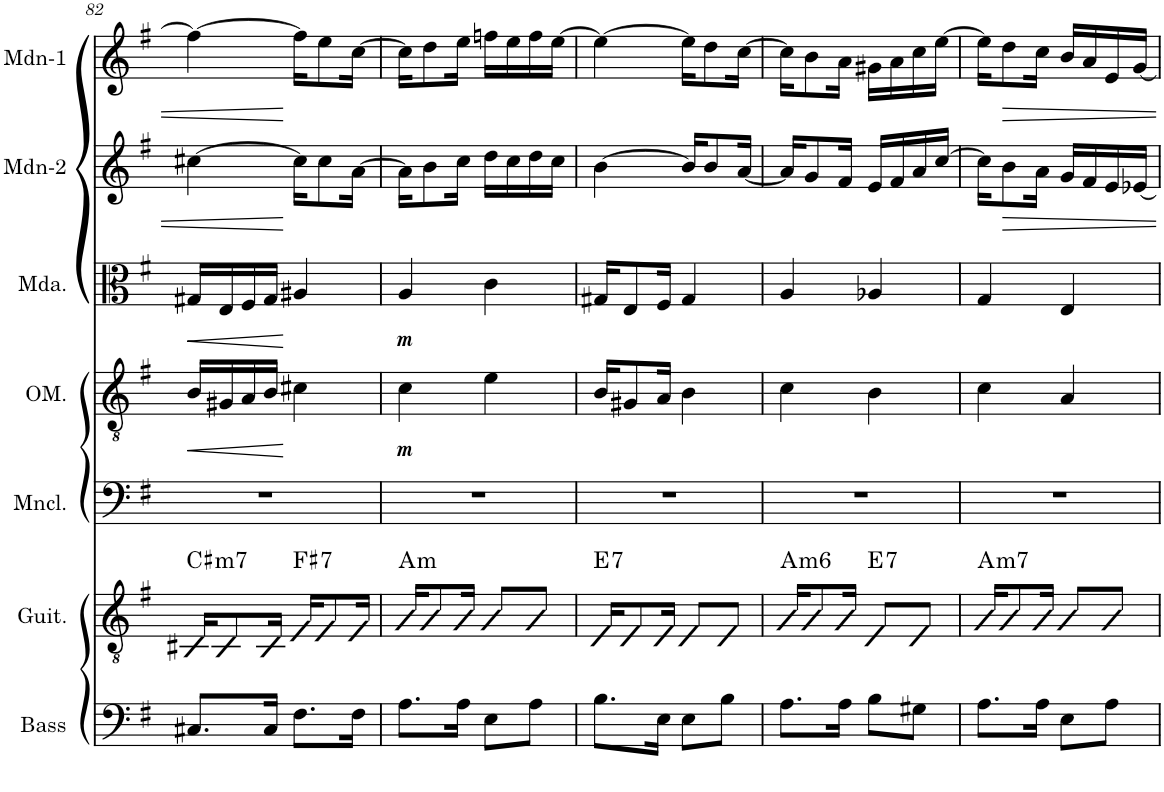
**kern	**kern	**harte	**kern	**kern	**dynam	**kern	**dynam	**kern	**kern
*part7	*part6	*part6	*part5	*part4	*part4	*part3	*part3	*part2	*part1
*staff7	*staff6	*	*staff5	*staff4	*staff4	*staff3	*staff3	*staff2	*staff1
*I"Acoustic Bass	*I"Acoustic Guitar	*	*I"Mandocello	*I"Octave Mandolin	*	*I"Mandola	*	*I"Mandolin-2	*I"Mandolin-1
*I'Bass	*I'Guit.	*	*I'Mncl.	*I'OM.	*	*I'Mda.	*	*I'Mdn-2	*I'Mdn-1
!!LO:PB:g=z
*clefF4	*clefGv2	*	*clefF4	*clefGv2	*	*clefC3	*	*clefG2	*clefG2
*Trd7c12	*	*	*	*	*	*	*	*	*
*k[f#]	*k[f#]	*	*k[f#]	*k[f#]	*	*k[f#]	*	*k[f#]	*k[f#]
*M2/4	*M2/4	*	*M2/4	*M2/4	*	*M2/4	*	*M2/4	*M2/4
=82	=82	=82	=82	=82	=82	=82	=82	=82	=82
!	!	!LO:H:kt=m7	!	!	!LO:HP:b	!	!LO:HP:b	!	!
8.C#X/L	16C#X/KL	C#:min7	2r	16B/LL	<	16G#X/LL	<	[4cc#X\	4ff#\_
.	8C#/	.	.	16G#X/	.	16E/	.	.	.
.	.	.	.	16A/	.	16F#/	.	.	.
16C#/Jk	16C#/Jk	.	.	16B/JJ	.	16G#/JJ	.	.	.
!	!	!LO:H:kt=7	!	!	!	!	!	!	!
8.F#\L	16F#/KL	F#:7	.	4c#X\	[	4A#X/	[	16cc#\KL]	16ff#\KL]
.	8F#/	.	.	.	.	.	.	8cc#\	8ee\
16F#\Jk	16F#/Jk	.	.	.	.	.	.	[16a\Jk	[16cc\Jk
=83	=83	=83	=83	=83	=83	=83	=83	=83	=83
!	!	!LO:H:kt=m	!	!	!LO:DY:b	!	!LO:DY:b	!	!
8.A\L	16A/KL	A:min	2r	4c\	other-dynamics	4A/	other-dynamics	16a\KL]	16cc\KL]
.	8A/	.	.	.	.	.	.	8b\	8dd\
16A\Jk	16A/Jk	.	.	.	.	.	.	16cc\Jk	16ee\Jk
8E\L	8A/L	.	.	4e\	.	4c\	.	16dd\LL	16ffn\LL
.	.	.	.	.	.	.	.	16cc\	16ee\
8A\J	8A/J	.	.	.	.	.	.	16dd\	16ff\
.	.	.	.	.	.	.	.	16cc\JJ	[16ee\JJ
=84	=84	=84	=84	=84	=84	=84	=84	=84	=84
!	!	!LO:H:kt=7	!	!	!	!	!	!	!
8.B\L	16E/KL	E:7	2r	16B/KL	.	16G#X/KL	.	[4b\	4ee\_
.	8E/	.	.	8G#X/	.	8E/	.	.	.
16E\Jk	16E/Jk	.	.	16A/Jk	.	16F#/Jk	.	.	.
8E\L	8E/L	.	.	4B\	.	4G#/	.	16b/KL]	16ee\KL]
.	.	.	.	.	.	.	.	8b/	8dd\
8B\J	8E/J	.	.	.	.	.	.	.	.
.	.	.	.	.	.	.	.	[16a/Jk	[16cc\Jk
=85	=85	=85	=85	=85	=85	=85	=85	=85	=85
!	!	!LO:H:kt=m6	!	!	!	!	!	!	!
8.A\L	16A/KL	A:min6	2r	4c\	.	4A/	.	16a/KL]	16cc\KL]
.	8A/	.	.	.	.	.	.	8g/	8b\
16A\Jk	16A/Jk	.	.	.	.	.	.	16f#/Jk	16a\Jk
!	!	!LO:H:kt=7	!	!	!	!	!	!	!
8B\L	8E/L	E:7	.	4B\	.	4A-X/	.	16e/LL	16g#X\LL
.	.	.	.	.	.	.	.	16f#/	16a\
8G#X\J	8E/J	.	.	.	.	.	.	16a/	16cc\
.	.	.	.	.	.	.	.	[16cc/JJ	[16ee\JJ
=86	=86	=86	=86	=86	=86	=86	=86	=86	=86
!	!	!LO:H:kt=m7	!	!	!	!	!	!	!
8.A\L	16A/KL	A:min7	2r	4c\	.	4G/	.	16cc\KL]	16ee\KL]
.	8A/	.	.	.	.	.	.	8b\	8dd\
16A\Jk	16A/Jk	.	.	.	.	.	.	16a\Jk	16cc\Jk
8E\L	8A/L	.	.	4A/	.	4E/	.	16g/LL	16b/LL
.	.	.	.	.	.	.	.	16f#/	16a/
8A\J	8A/J	.	.	.	.	.	.	16e/	16e/
.	.	.	.	.	.	.	.	[16e-X/JJ	[16g/JJ
=	=	=	=	=	=	=	=	=	=
*-	*-	*-	*-	*-	*-	*-	*-	*-	*-
